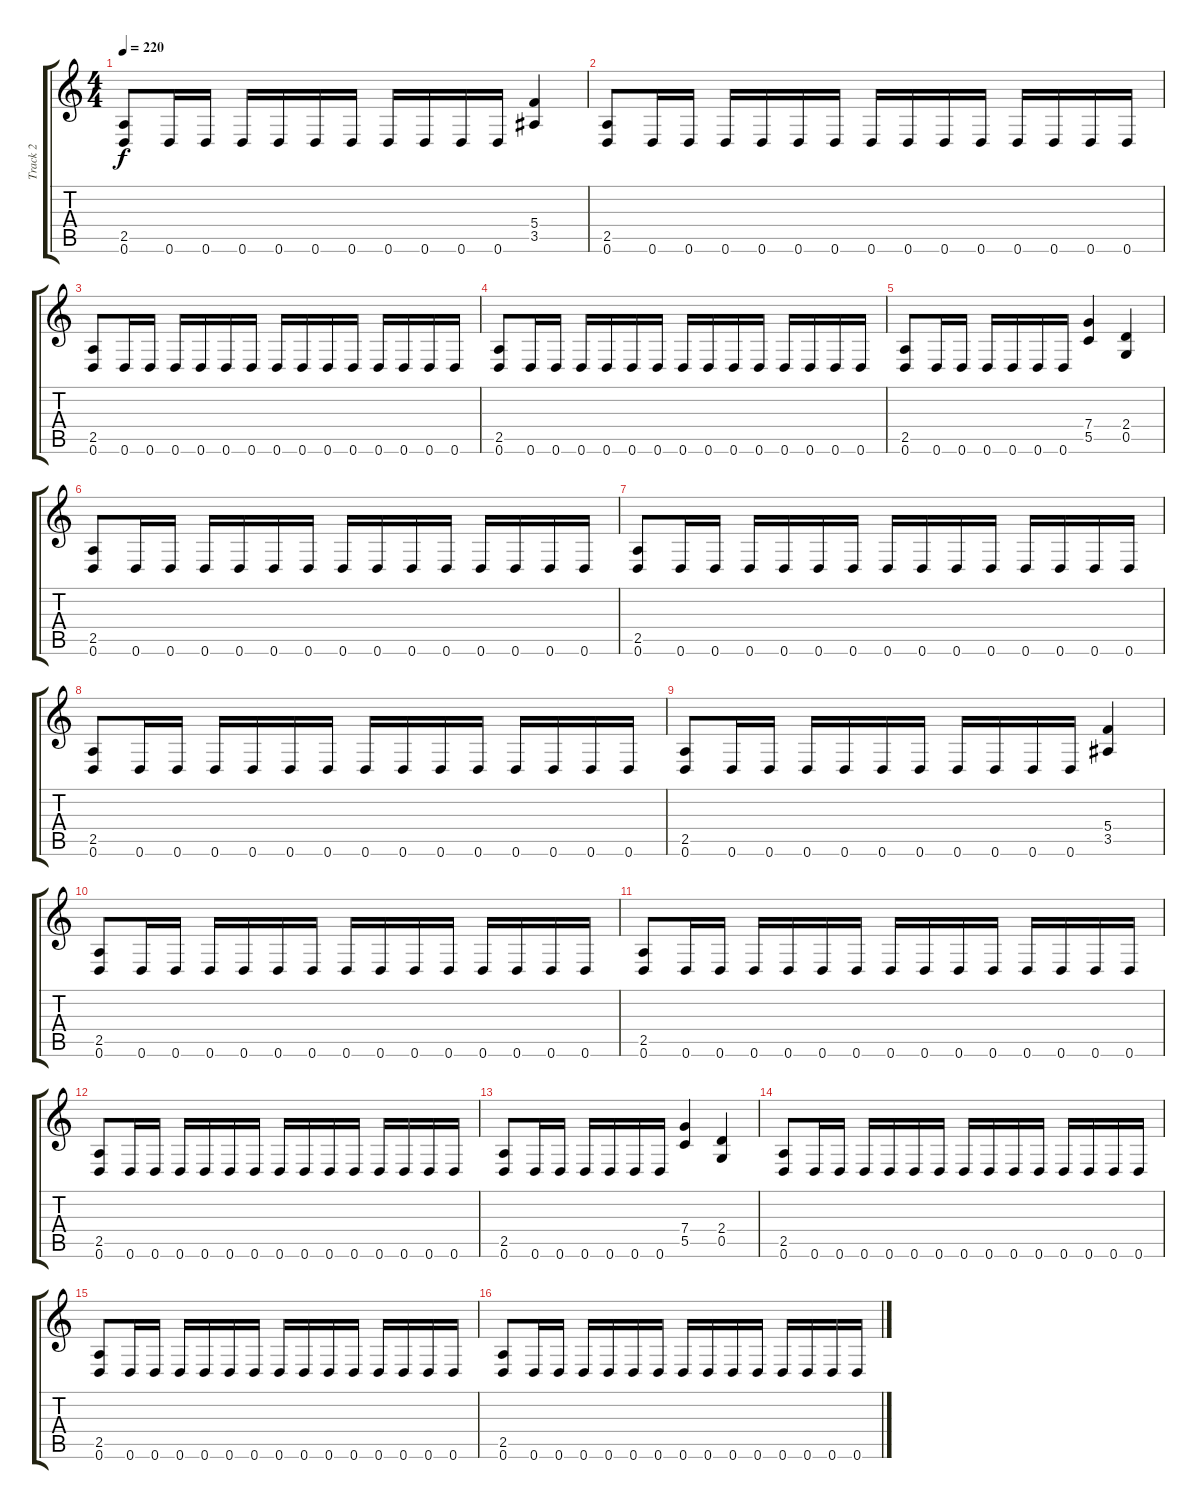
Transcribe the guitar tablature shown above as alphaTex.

\track ("Track 2" "Track 2") {instrument distortionguitar}
\staff {score tabs}
\tuning (D4 A3 F3 C3 G2 D2) {hide}
\ts (4 4)
\tempo 220
\clef g2
\ks c
(2.5 0.6).8{dy f} 0.6.16 0.6.16 0.6.16 0.6.16 0.6.16 0.6.16 0.6.16 0.6.16 0.6.16 0.6.16 (5.4 3.5).4 |
(2.5 0.6).8 0.6.16 0.6.16 0.6.16 0.6.16 0.6.16 0.6.16 0.6.16 0.6.16 0.6.16 0.6.16 0.6.16 0.6.16 0.6.16 0.6.16 |
(2.5 0.6).8 0.6.16 0.6.16 0.6.16 0.6.16 0.6.16 0.6.16 0.6.16 0.6.16 0.6.16 0.6.16 0.6.16 0.6.16 0.6.16 0.6.16 |
(2.5 0.6).8 0.6.16 0.6.16 0.6.16 0.6.16 0.6.16 0.6.16 0.6.16 0.6.16 0.6.16 0.6.16 0.6.16 0.6.16 0.6.16 0.6.16 |
(2.5 0.6).8 0.6.16 0.6.16 0.6.16 0.6.16 0.6.16 0.6.16 (7.4 5.5).4 (2.4 0.5).4 |
(2.5 0.6).8 0.6.16 0.6.16 0.6.16 0.6.16 0.6.16 0.6.16 0.6.16 0.6.16 0.6.16 0.6.16 0.6.16 0.6.16 0.6.16 0.6.16 |
(2.5 0.6).8 0.6.16 0.6.16 0.6.16 0.6.16 0.6.16 0.6.16 0.6.16 0.6.16 0.6.16 0.6.16 0.6.16 0.6.16 0.6.16 0.6.16 |
(2.5 0.6).8 0.6.16 0.6.16 0.6.16 0.6.16 0.6.16 0.6.16 0.6.16 0.6.16 0.6.16 0.6.16 0.6.16 0.6.16 0.6.16 0.6.16 |
(2.5 0.6).8 0.6.16 0.6.16 0.6.16 0.6.16 0.6.16 0.6.16 0.6.16 0.6.16 0.6.16 0.6.16 (5.4 3.5).4 |
(2.5 0.6).8 0.6.16 0.6.16 0.6.16 0.6.16 0.6.16 0.6.16 0.6.16 0.6.16 0.6.16 0.6.16 0.6.16 0.6.16 0.6.16 0.6.16 |
(2.5 0.6).8 0.6.16 0.6.16 0.6.16 0.6.16 0.6.16 0.6.16 0.6.16 0.6.16 0.6.16 0.6.16 0.6.16 0.6.16 0.6.16 0.6.16 |
(2.5 0.6).8 0.6.16 0.6.16 0.6.16 0.6.16 0.6.16 0.6.16 0.6.16 0.6.16 0.6.16 0.6.16 0.6.16 0.6.16 0.6.16 0.6.16 |
(2.5 0.6).8 0.6.16 0.6.16 0.6.16 0.6.16 0.6.16 0.6.16 (7.4 5.5).4 (2.4 0.5).4 |
(2.5 0.6).8 0.6.16 0.6.16 0.6.16 0.6.16 0.6.16 0.6.16 0.6.16 0.6.16 0.6.16 0.6.16 0.6.16 0.6.16 0.6.16 0.6.16 |
(2.5 0.6).8 0.6.16 0.6.16 0.6.16 0.6.16 0.6.16 0.6.16 0.6.16 0.6.16 0.6.16 0.6.16 0.6.16 0.6.16 0.6.16 0.6.16 |
(2.5 0.6).8 0.6.16 0.6.16 0.6.16 0.6.16 0.6.16 0.6.16 0.6.16 0.6.16 0.6.16 0.6.16 0.6.16 0.6.16 0.6.16 0.6.16
